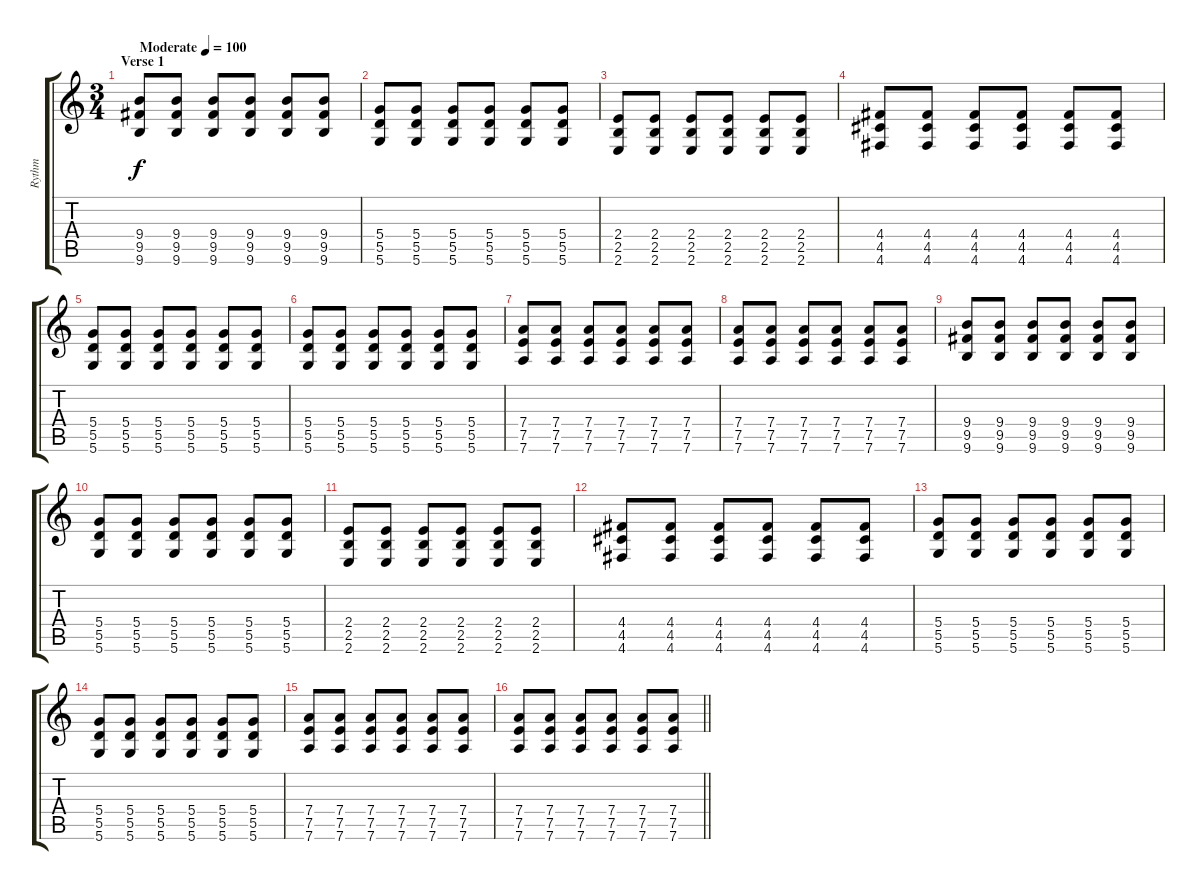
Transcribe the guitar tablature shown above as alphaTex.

\track ("Rythm" "Rythm") {instrument distortionguitar}
\staff {score tabs}
\tuning (E4 B3 G3 D3 A2 D2) {hide}
\ts (3 4)
\section ("" "Verse 1")
\tempo (100 "Moderate")
\clef g2
\ks c
(9.4 9.5 9.6).8{dy f instrument distortionguitar} (9.4 9.5 9.6).8 (9.4 9.5 9.6).8 (9.4 9.5 9.6).8 (9.4 9.5 9.6).8 (9.4 9.5 9.6).8 |
(5.4 5.5 5.6).8 (5.4 5.5 5.6).8 (5.4 5.5 5.6).8 (5.4 5.5 5.6).8 (5.4 5.5 5.6).8 (5.4 5.5 5.6).8 |
(2.4 2.5 2.6).8 (2.4 2.5 2.6).8 (2.4 2.5 2.6).8 (2.4 2.5 2.6).8 (2.4 2.5 2.6).8 (2.4 2.5 2.6).8 |
(4.4 4.5 4.6).8 (4.4 4.5 4.6).8 (4.4 4.5 4.6).8 (4.4 4.5 4.6).8 (4.4 4.5 4.6).8 (4.4 4.5 4.6).8 |
(5.4 5.5 5.6).8 (5.4 5.5 5.6).8 (5.4 5.5 5.6).8 (5.4 5.5 5.6).8 (5.4 5.5 5.6).8 (5.4 5.5 5.6).8 |
(5.4 5.5 5.6).8 (5.4 5.5 5.6).8 (5.4 5.5 5.6).8 (5.4 5.5 5.6).8 (5.4 5.5 5.6).8 (5.4 5.5 5.6).8 |
(7.4 7.5 7.6).8 (7.4 7.5 7.6).8 (7.4 7.5 7.6).8 (7.4 7.5 7.6).8 (7.4 7.5 7.6).8 (7.4 7.5 7.6).8 |
(7.4 7.5 7.6).8 (7.4 7.5 7.6).8 (7.4 7.5 7.6).8 (7.4 7.5 7.6).8 (7.4 7.5 7.6).8 (7.4 7.5 7.6).8 |
(9.4 9.5 9.6).8 (9.4 9.5 9.6).8 (9.4 9.5 9.6).8 (9.4 9.5 9.6).8 (9.4 9.5 9.6).8 (9.4 9.5 9.6).8 |
(5.4 5.5 5.6).8 (5.4 5.5 5.6).8 (5.4 5.5 5.6).8 (5.4 5.5 5.6).8 (5.4 5.5 5.6).8 (5.4 5.5 5.6).8 |
(2.4 2.5 2.6).8 (2.4 2.5 2.6).8 (2.4 2.5 2.6).8 (2.4 2.5 2.6).8 (2.4 2.5 2.6).8 (2.4 2.5 2.6).8 |
(4.4 4.5 4.6).8 (4.4 4.5 4.6).8 (4.4 4.5 4.6).8 (4.4 4.5 4.6).8 (4.4 4.5 4.6).8 (4.4 4.5 4.6).8 |
(5.4 5.5 5.6).8 (5.4 5.5 5.6).8 (5.4 5.5 5.6).8 (5.4 5.5 5.6).8 (5.4 5.5 5.6).8 (5.4 5.5 5.6).8 |
(5.4 5.5 5.6).8 (5.4 5.5 5.6).8 (5.4 5.5 5.6).8 (5.4 5.5 5.6).8 (5.4 5.5 5.6).8 (5.4 5.5 5.6).8 |
(7.4 7.5 7.6).8 (7.4 7.5 7.6).8 (7.4 7.5 7.6).8 (7.4 7.5 7.6).8 (7.4 7.5 7.6).8 (7.4 7.5 7.6).8 |
\barLineRight lightlight
(7.4 7.5 7.6).8 (7.4 7.5 7.6).8 (7.4 7.5 7.6).8 (7.4 7.5 7.6).8 (7.4 7.5 7.6).8 (7.4 7.5 7.6).8
